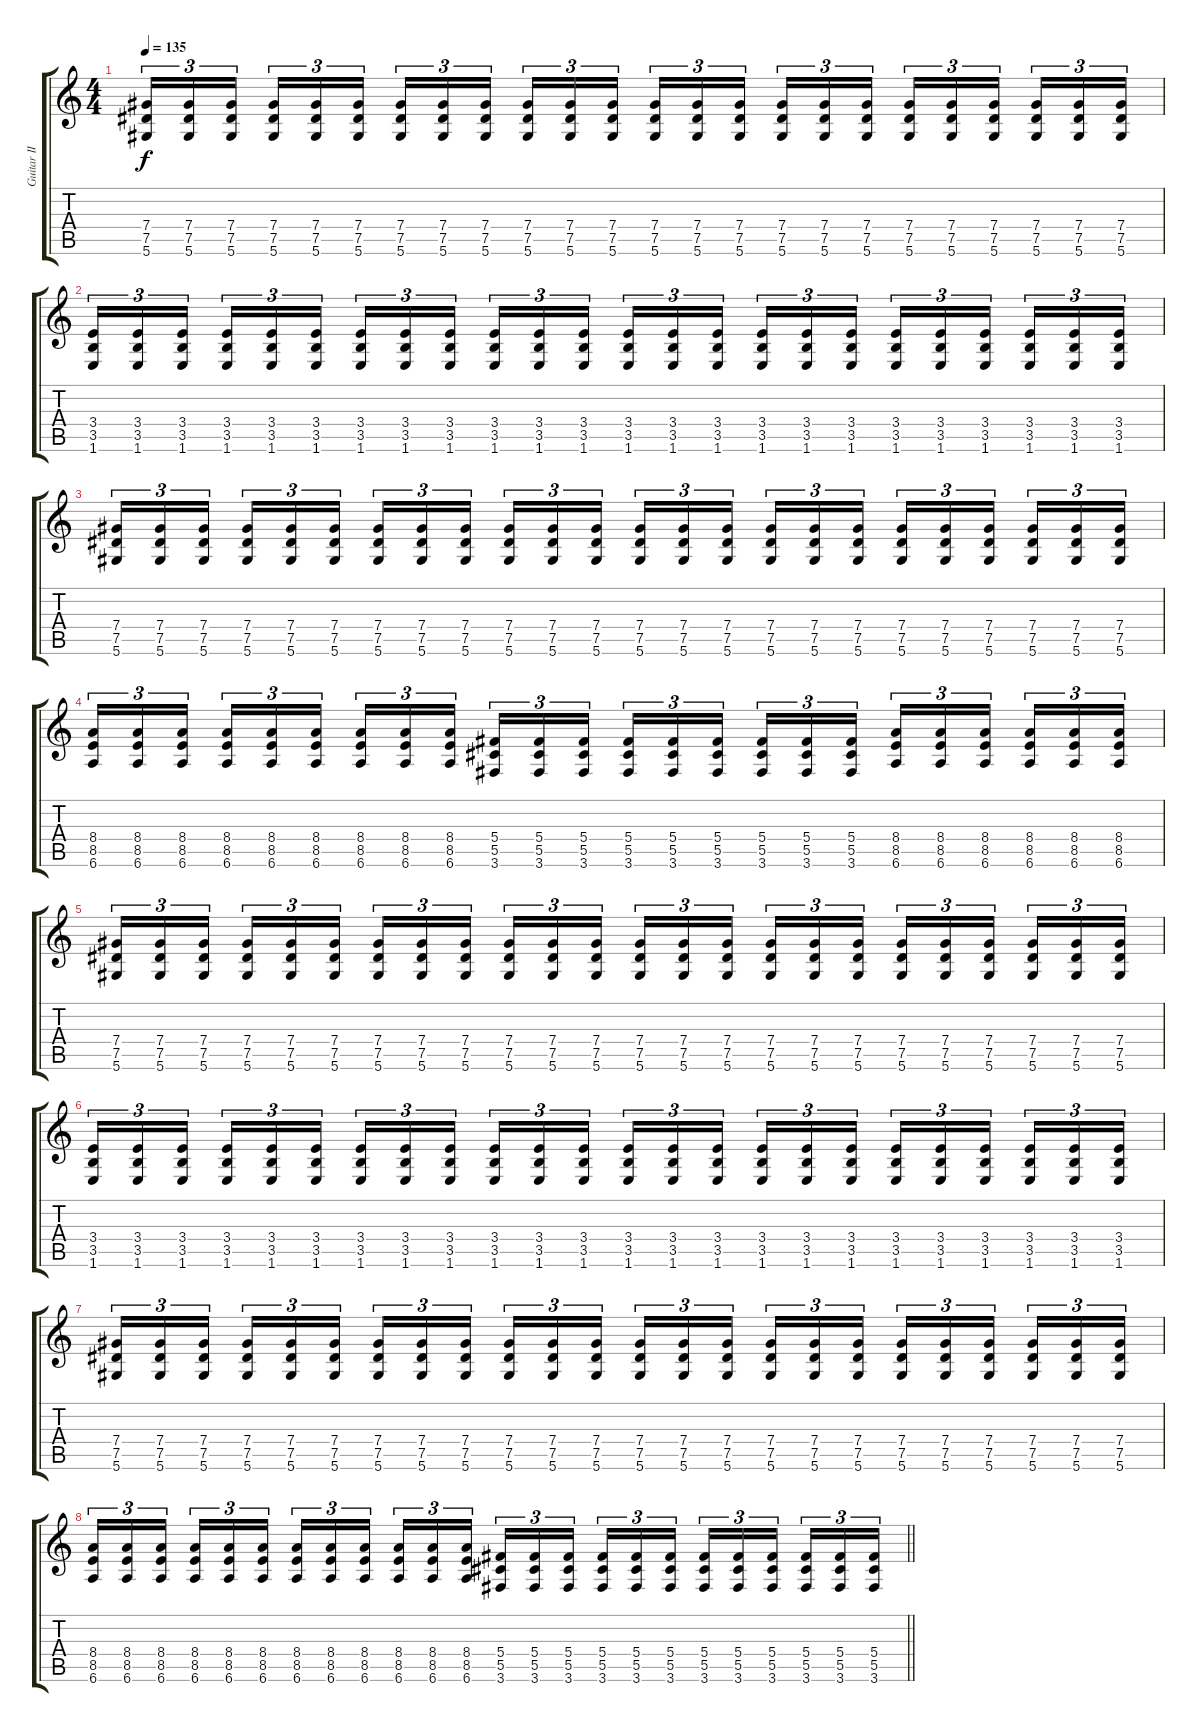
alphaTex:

\track ("Guitar II" "Guitar II") {instrument distortionguitar}
\staff {score tabs}
\tuning (Eb4 Bb3 Gb3 Db3 Ab2 Eb2) {hide}
\ts (4 4)
\tempo 135
\clef g2
\ks c
(7.4 7.5 5.6).16{tu (3 2) dy f} (7.4 7.5 5.6).16{tu (3 2)} (7.4 7.5 5.6).16{tu (3 2) beam splitsecondary} (7.4 7.5 5.6).16{tu (3 2)} (7.4 7.5 5.6).16{tu (3 2)} (7.4 7.5 5.6).16{tu (3 2)} (7.4 7.5 5.6).16{tu (3 2)} (7.4 7.5 5.6).16{tu (3 2)} (7.4 7.5 5.6).16{tu (3 2) beam splitsecondary} (7.4 7.5 5.6).16{tu (3 2)} (7.4 7.5 5.6).16{tu (3 2)} (7.4 7.5 5.6).16{tu (3 2)} (7.4 7.5 5.6).16{tu (3 2)} (7.4 7.5 5.6).16{tu (3 2)} (7.4 7.5 5.6).16{tu (3 2) beam splitsecondary} (7.4 7.5 5.6).16{tu (3 2)} (7.4 7.5 5.6).16{tu (3 2)} (7.4 7.5 5.6).16{tu (3 2)} (7.4 7.5 5.6).16{tu (3 2)} (7.4 7.5 5.6).16{tu (3 2)} (7.4 7.5 5.6).16{tu (3 2) beam splitsecondary} (7.4 7.5 5.6).16{tu (3 2)} (7.4 7.5 5.6).16{tu (3 2)} (7.4 7.5 5.6).16{tu (3 2)} |
(3.4 3.5 1.6).16{tu (3 2)} (3.4 3.5 1.6).16{tu (3 2)} (3.4 3.5 1.6).16{tu (3 2) beam splitsecondary} (3.4 3.5 1.6).16{tu (3 2)} (3.4 3.5 1.6).16{tu (3 2)} (3.4 3.5 1.6).16{tu (3 2)} (3.4 3.5 1.6).16{tu (3 2)} (3.4 3.5 1.6).16{tu (3 2)} (3.4 3.5 1.6).16{tu (3 2) beam splitsecondary} (3.4 3.5 1.6).16{tu (3 2)} (3.4 3.5 1.6).16{tu (3 2)} (3.4 3.5 1.6).16{tu (3 2)} (3.4 3.5 1.6).16{tu (3 2)} (3.4 3.5 1.6).16{tu (3 2)} (3.4 3.5 1.6).16{tu (3 2) beam splitsecondary} (3.4 3.5 1.6).16{tu (3 2)} (3.4 3.5 1.6).16{tu (3 2)} (3.4 3.5 1.6).16{tu (3 2)} (3.4 3.5 1.6).16{tu (3 2)} (3.4 3.5 1.6).16{tu (3 2)} (3.4 3.5 1.6).16{tu (3 2) beam splitsecondary} (3.4 3.5 1.6).16{tu (3 2)} (3.4 3.5 1.6).16{tu (3 2)} (3.4 3.5 1.6).16{tu (3 2)} |
(7.4 7.5 5.6).16{tu (3 2)} (7.4 7.5 5.6).16{tu (3 2)} (7.4 7.5 5.6).16{tu (3 2) beam splitsecondary} (7.4 7.5 5.6).16{tu (3 2)} (7.4 7.5 5.6).16{tu (3 2)} (7.4 7.5 5.6).16{tu (3 2)} (7.4 7.5 5.6).16{tu (3 2)} (7.4 7.5 5.6).16{tu (3 2)} (7.4 7.5 5.6).16{tu (3 2) beam splitsecondary} (7.4 7.5 5.6).16{tu (3 2)} (7.4 7.5 5.6).16{tu (3 2)} (7.4 7.5 5.6).16{tu (3 2)} (7.4 7.5 5.6).16{tu (3 2)} (7.4 7.5 5.6).16{tu (3 2)} (7.4 7.5 5.6).16{tu (3 2) beam splitsecondary} (7.4 7.5 5.6).16{tu (3 2)} (7.4 7.5 5.6).16{tu (3 2)} (7.4 7.5 5.6).16{tu (3 2)} (7.4 7.5 5.6).16{tu (3 2)} (7.4 7.5 5.6).16{tu (3 2)} (7.4 7.5 5.6).16{tu (3 2) beam splitsecondary} (7.4 7.5 5.6).16{tu (3 2)} (7.4 7.5 5.6).16{tu (3 2)} (7.4 7.5 5.6).16{tu (3 2)} |
(8.4 8.5 6.6).16{tu (3 2)} (8.4 8.5 6.6).16{tu (3 2)} (8.4 8.5 6.6).16{tu (3 2) beam splitsecondary} (8.4 8.5 6.6).16{tu (3 2)} (8.4 8.5 6.6).16{tu (3 2)} (8.4 8.5 6.6).16{tu (3 2)} (8.4 8.5 6.6).16{tu (3 2)} (8.4 8.5 6.6).16{tu (3 2)} (8.4 8.5 6.6).16{tu (3 2) beam splitsecondary} (5.4 5.5 3.6).16{tu (3 2)} (5.4 5.5 3.6).16{tu (3 2)} (5.4 5.5 3.6).16{tu (3 2)} (5.4 5.5 3.6).16{tu (3 2)} (5.4 5.5 3.6).16{tu (3 2)} (5.4 5.5 3.6).16{tu (3 2) beam splitsecondary} (5.4 5.5 3.6).16{tu (3 2)} (5.4 5.5 3.6).16{tu (3 2)} (5.4 5.5 3.6).16{tu (3 2)} (8.4 8.5 6.6).16{tu (3 2)} (8.4 8.5 6.6).16{tu (3 2)} (8.4 8.5 6.6).16{tu (3 2) beam splitsecondary} (8.4 8.5 6.6).16{tu (3 2)} (8.4 8.5 6.6).16{tu (3 2)} (8.4 8.5 6.6).16{tu (3 2)} |
(7.4 7.5 5.6).16{tu (3 2)} (7.4 7.5 5.6).16{tu (3 2)} (7.4 7.5 5.6).16{tu (3 2) beam splitsecondary} (7.4 7.5 5.6).16{tu (3 2)} (7.4 7.5 5.6).16{tu (3 2)} (7.4 7.5 5.6).16{tu (3 2)} (7.4 7.5 5.6).16{tu (3 2)} (7.4 7.5 5.6).16{tu (3 2)} (7.4 7.5 5.6).16{tu (3 2) beam splitsecondary} (7.4 7.5 5.6).16{tu (3 2)} (7.4 7.5 5.6).16{tu (3 2)} (7.4 7.5 5.6).16{tu (3 2)} (7.4 7.5 5.6).16{tu (3 2)} (7.4 7.5 5.6).16{tu (3 2)} (7.4 7.5 5.6).16{tu (3 2) beam splitsecondary} (7.4 7.5 5.6).16{tu (3 2)} (7.4 7.5 5.6).16{tu (3 2)} (7.4 7.5 5.6).16{tu (3 2)} (7.4 7.5 5.6).16{tu (3 2)} (7.4 7.5 5.6).16{tu (3 2)} (7.4 7.5 5.6).16{tu (3 2) beam splitsecondary} (7.4 7.5 5.6).16{tu (3 2)} (7.4 7.5 5.6).16{tu (3 2)} (7.4 7.5 5.6).16{tu (3 2)} |
(3.4 3.5 1.6).16{tu (3 2)} (3.4 3.5 1.6).16{tu (3 2)} (3.4 3.5 1.6).16{tu (3 2) beam splitsecondary} (3.4 3.5 1.6).16{tu (3 2)} (3.4 3.5 1.6).16{tu (3 2)} (3.4 3.5 1.6).16{tu (3 2)} (3.4 3.5 1.6).16{tu (3 2)} (3.4 3.5 1.6).16{tu (3 2)} (3.4 3.5 1.6).16{tu (3 2) beam splitsecondary} (3.4 3.5 1.6).16{tu (3 2)} (3.4 3.5 1.6).16{tu (3 2)} (3.4 3.5 1.6).16{tu (3 2)} (3.4 3.5 1.6).16{tu (3 2)} (3.4 3.5 1.6).16{tu (3 2)} (3.4 3.5 1.6).16{tu (3 2) beam splitsecondary} (3.4 3.5 1.6).16{tu (3 2)} (3.4 3.5 1.6).16{tu (3 2)} (3.4 3.5 1.6).16{tu (3 2)} (3.4 3.5 1.6).16{tu (3 2)} (3.4 3.5 1.6).16{tu (3 2)} (3.4 3.5 1.6).16{tu (3 2) beam splitsecondary} (3.4 3.5 1.6).16{tu (3 2)} (3.4 3.5 1.6).16{tu (3 2)} (3.4 3.5 1.6).16{tu (3 2)} |
(7.4 7.5 5.6).16{tu (3 2)} (7.4 7.5 5.6).16{tu (3 2)} (7.4 7.5 5.6).16{tu (3 2) beam splitsecondary} (7.4 7.5 5.6).16{tu (3 2)} (7.4 7.5 5.6).16{tu (3 2)} (7.4 7.5 5.6).16{tu (3 2)} (7.4 7.5 5.6).16{tu (3 2)} (7.4 7.5 5.6).16{tu (3 2)} (7.4 7.5 5.6).16{tu (3 2) beam splitsecondary} (7.4 7.5 5.6).16{tu (3 2)} (7.4 7.5 5.6).16{tu (3 2)} (7.4 7.5 5.6).16{tu (3 2)} (7.4 7.5 5.6).16{tu (3 2)} (7.4 7.5 5.6).16{tu (3 2)} (7.4 7.5 5.6).16{tu (3 2) beam splitsecondary} (7.4 7.5 5.6).16{tu (3 2)} (7.4 7.5 5.6).16{tu (3 2)} (7.4 7.5 5.6).16{tu (3 2)} (7.4 7.5 5.6).16{tu (3 2)} (7.4 7.5 5.6).16{tu (3 2)} (7.4 7.5 5.6).16{tu (3 2) beam splitsecondary} (7.4 7.5 5.6).16{tu (3 2)} (7.4 7.5 5.6).16{tu (3 2)} (7.4 7.5 5.6).16{tu (3 2)} |
\barLineRight lightlight
(8.4 8.5 6.6).16{tu (3 2)} (8.4 8.5 6.6).16{tu (3 2)} (8.4 8.5 6.6).16{tu (3 2) beam splitsecondary} (8.4 8.5 6.6).16{tu (3 2)} (8.4 8.5 6.6).16{tu (3 2)} (8.4 8.5 6.6).16{tu (3 2)} (8.4 8.5 6.6).16{tu (3 2)} (8.4 8.5 6.6).16{tu (3 2)} (8.4 8.5 6.6).16{tu (3 2) beam splitsecondary} (8.4 8.5 6.6).16{tu (3 2)} (8.4 8.5 6.6).16{tu (3 2)} (8.4 8.5 6.6).16{tu (3 2)} (5.4 5.5 3.6).16{tu (3 2)} (5.4 5.5 3.6).16{tu (3 2)} (5.4 5.5 3.6).16{tu (3 2) beam splitsecondary} (5.4 5.5 3.6).16{tu (3 2)} (5.4 5.5 3.6).16{tu (3 2)} (5.4 5.5 3.6).16{tu (3 2)} (5.4 5.5 3.6).16{tu (3 2)} (5.4 5.5 3.6).16{tu (3 2)} (5.4 5.5 3.6).16{tu (3 2) beam splitsecondary} (5.4 5.5 3.6).16{tu (3 2)} (5.4 5.5 3.6).16{tu (3 2)} (5.4 5.5 3.6).16{tu (3 2)}
